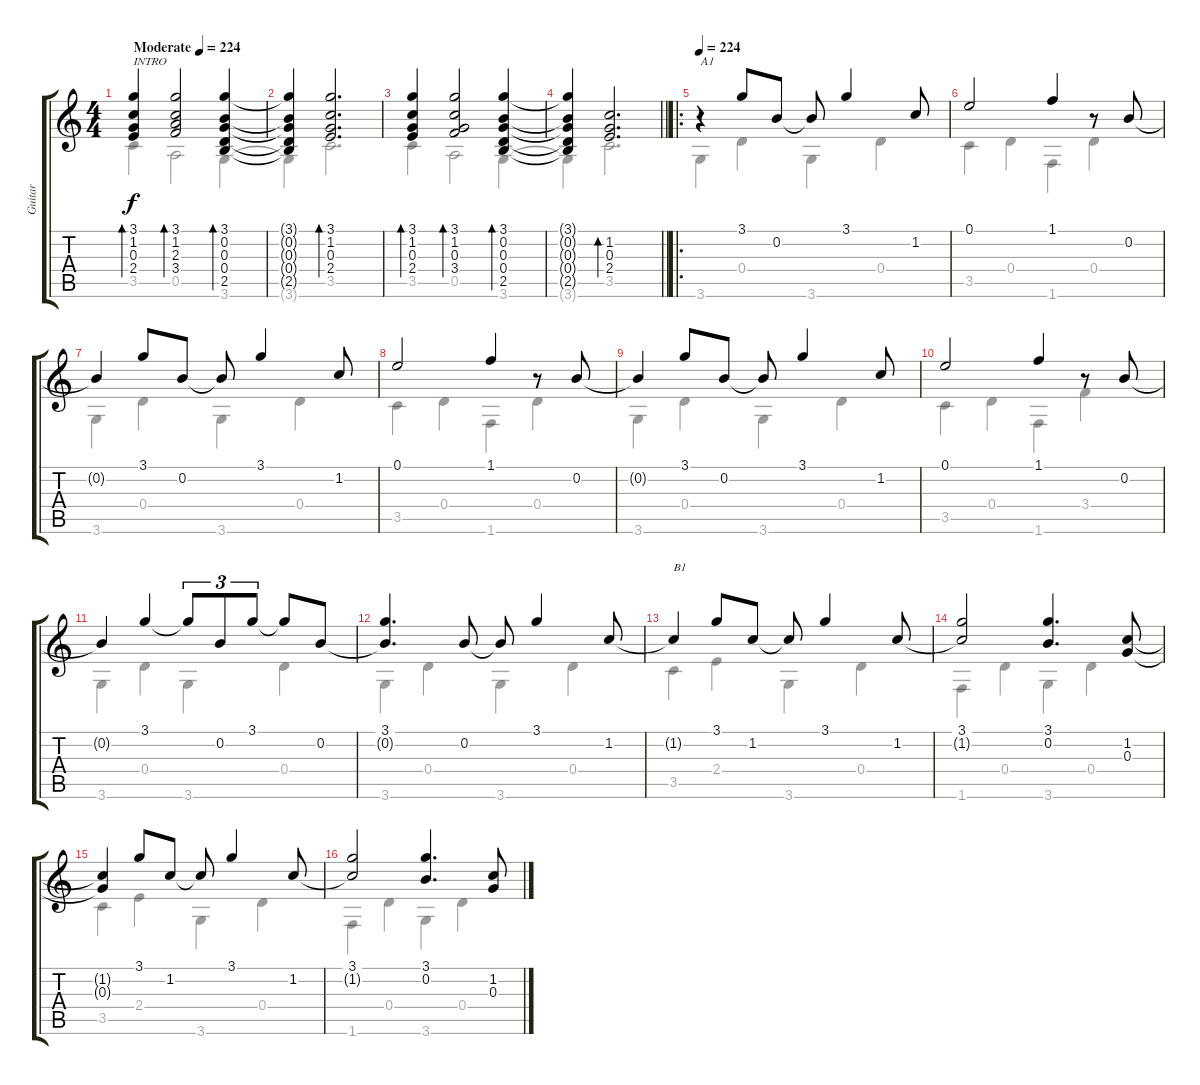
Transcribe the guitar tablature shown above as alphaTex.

\track ("Guitar" "Guitar") {instrument acousticguitarsteel}
\staff {score tabs}
\tuning (E4 B3 G3 D3 A2 E2) {hide}
\voice
\ts (4 4)
\tempo (224 "Moderate")
\tempo 112
\tempo (224 "Moderate")
\clef g2
\ks c
(3.1 1.2 0.3 2.4).4{bd 240 txt "INTRO" dy f instrument acousticguitarsteel} (3.1 1.2 2.3 3.4).2{bd 240} (3.1 0.2 0.3 0.4 2.5).4{bd 240} |
(3.1{t} 0.2{t} 0.3{t} 0.4{t} 2.5{t}).4 (3.1 1.2 0.3 2.4).2{d bd 240} |
(3.1 1.2 0.3 2.4).4{bd 240} (3.1 1.2 0.3 3.4).2{bd 240} (3.1 0.2 0.3 0.4 2.5).4{bd 240} |
\barLineRight lightlight
(3.1{t} 0.2{t} 0.3{t} 0.4{t} 2.5{t}).4 (1.2 0.3 2.4).2{d bd 240} |
\ro
\tempo 224
r.4{txt "A1"} 3.1.8 0.2.8 0.2{t}.8 3.1.4 1.2.8 |
0.1.2 1.1.4 r.8 0.2.8 |
0.2{t}.4 3.1.8 0.2.8 0.2{t}.8 3.1.4 1.2.8 |
0.1.2 1.1.4 r.8 0.2.8 |
0.2{t}.4 3.1.8 0.2.8 0.2{t}.8 3.1.4 1.2.8 |
0.1.2 1.1.4 r.8 0.2.8 |
0.2{t}.4 3.1.4 3.1{t}.8{tu (3 2)} 0.2.8{tu (3 2)} 3.1.8{tu (3 2)} 3.1{t}.8 0.2.8 |
(3.1 0.2{t}).4{d} 0.2.8 0.2{t}.8 3.1.4 1.2.8 |
1.2{t}.4{txt "B1"} 3.1.8 1.2.8 1.2{t}.8 3.1.4 1.2.8 |
(3.1 1.2{t}).2 (3.1 0.2).4{d} (1.2 0.3).8 |
(1.2{t} 0.3{t}).4 3.1.8 1.2.8 1.2{t}.8 3.1.4 1.2.8 |
(3.1 1.2{t}).2 (3.1 0.2).4{d} (1.2 0.3).8
\voice
\clef g2
\ottava regular
\simile none
\ks c
3.5.4{dy f} 0.5.2 3.6.4 |
3.6{t}.4 3.5.2{d} |
3.5.4 0.5.2 3.6.4 |
\barLineRight lightlight
3.6{t}.4 3.5.2{d} |
3.6.4 0.4.4 3.6.4 0.4.4 |
3.5.4 0.4.4 1.6.4 0.4.4 |
3.6.4 0.4.4 3.6.4 0.4.4 |
3.5.4 0.4.4 1.6.4 0.4.4 |
3.6.4 0.4.4 3.6.4 0.4.4 |
3.5.4 0.4.4 1.6.4 3.4.4 |
3.6.4 0.4.4 3.6.4 0.4.4 |
3.6.4 0.4.4 3.6.4 0.4.4 |
3.5.4 2.4.4 3.6.4 0.4.4 |
1.6.4 0.4.4 3.6.4 0.4.4 |
3.5.4 2.4.4 3.6.4 0.4.4 |
1.6.4 0.4.4 3.6.4 0.4.4
